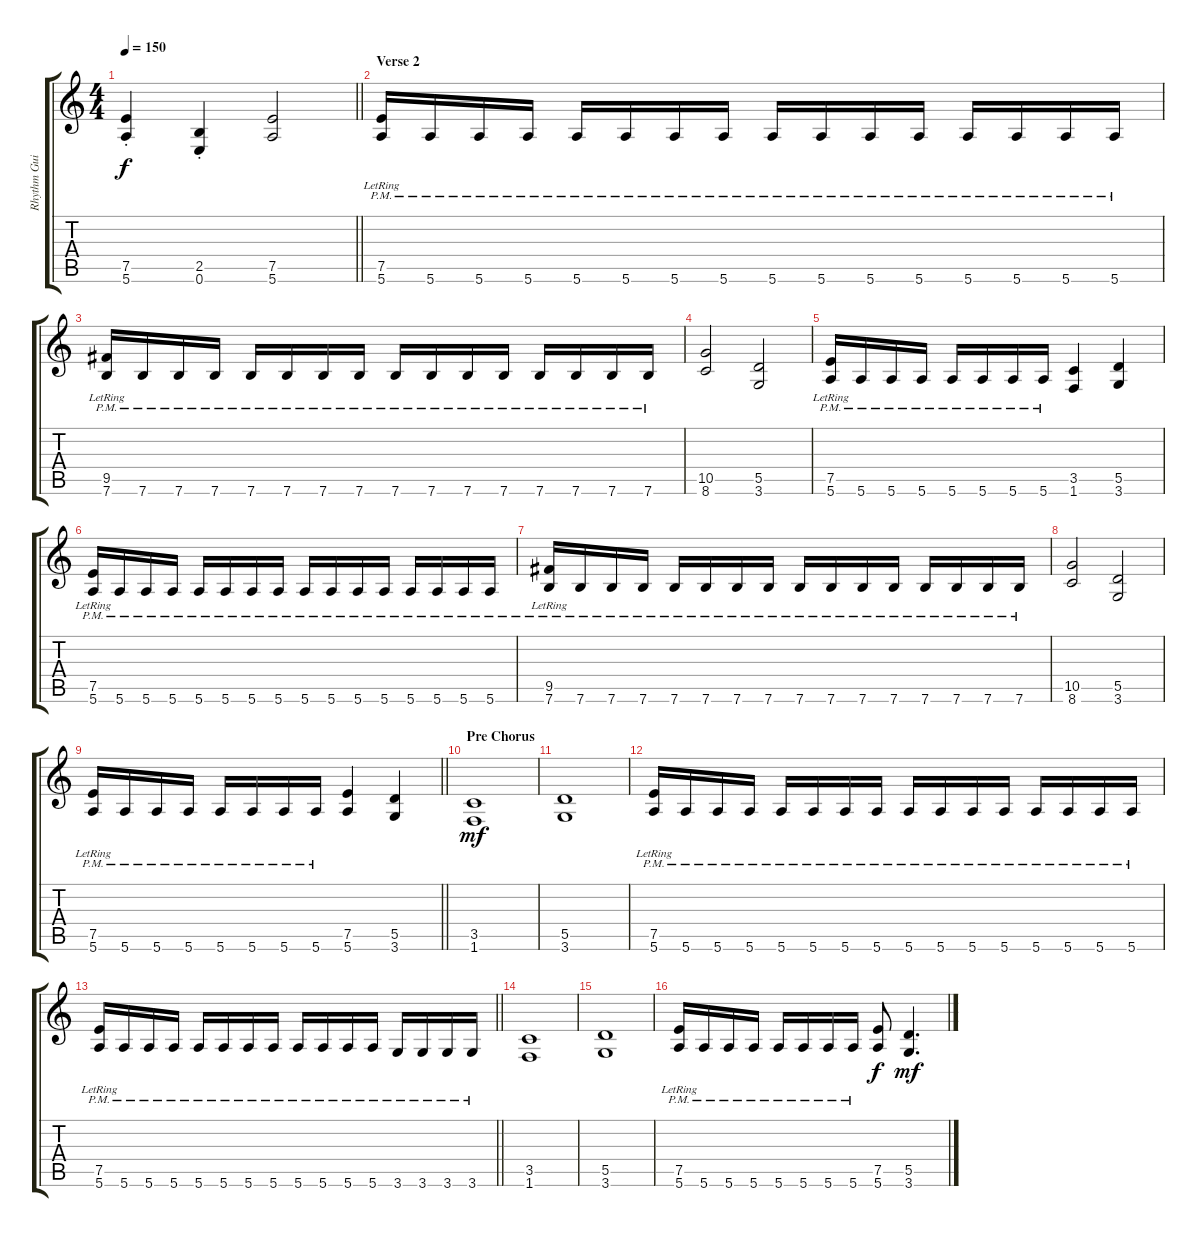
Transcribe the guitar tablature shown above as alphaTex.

\track ("Rhythm Guitar" "Rhythm Gui") {instrument distortionguitar}
\staff {score tabs}
\tuning (E4 B3 G3 D3 A2 E2) {hide}
\ts (4 4)
\tempo 150
\clef g2
\barLineRight lightlight
\ks c
(7.5{st} 5.6{st}).4{dy f} (2.5{st} 0.6{st}).4 (7.5 5.6).2 |
\section ("" "Verse 2")
(7.5{lr} 5.6{pm}).16 5.6{pm}.16 5.6{pm}.16 5.6{pm}.16 5.6{pm}.16 5.6{pm}.16 5.6{pm}.16 5.6{pm}.16 5.6{pm}.16 5.6{pm}.16 5.6{pm}.16 5.6{pm}.16 5.6{pm}.16 5.6{pm}.16 5.6{pm}.16 5.6{pm}.16 |
(9.5{lr} 7.6{pm}).16 7.6{pm}.16 7.6{pm}.16 7.6{pm}.16 7.6{pm}.16 7.6{pm}.16 7.6{pm}.16 7.6{pm}.16 7.6{pm}.16 7.6{pm}.16 7.6{pm}.16 7.6{pm}.16 7.6{pm}.16 7.6{pm}.16 7.6{pm}.16 7.6{pm}.16 |
(10.5 8.6).2 (5.5 3.6).2 |
(7.5{lr} 5.6{pm}).16 5.6{pm}.16 5.6{pm}.16 5.6{pm}.16 5.6{pm}.16 5.6{pm}.16 5.6{pm}.16 5.6{pm}.16 (3.5 1.6).4 (5.5 3.6).4 |
(7.5{lr} 5.6{pm}).16 5.6{pm}.16 5.6{pm}.16 5.6{pm}.16 5.6{pm}.16 5.6{pm}.16 5.6{pm}.16 5.6{pm}.16 5.6{pm}.16 5.6{pm}.16 5.6{pm}.16 5.6{pm}.16 5.6{pm}.16 5.6{pm}.16 5.6{pm}.16 5.6{pm}.16 |
(9.5{lr} 7.6{pm}).16 7.6{pm}.16 7.6{pm}.16 7.6{pm}.16 7.6{pm}.16 7.6{pm}.16 7.6{pm}.16 7.6{pm}.16 7.6{pm}.16 7.6{pm}.16 7.6{pm}.16 7.6{pm}.16 7.6{pm}.16 7.6{pm}.16 7.6{pm}.16 7.6{pm}.16 |
(10.5 8.6).2 (5.5 3.6).2 |
\barLineRight lightlight
(7.5{lr} 5.6{pm}).16 5.6{pm}.16 5.6{pm}.16 5.6{pm}.16 5.6{pm}.16 5.6{pm}.16 5.6{pm}.16 5.6{pm}.16 (7.5 5.6).4 (5.5 3.6).4 |
\section ("" "Pre Chorus")
(3.5 1.6).1{dy mf} |
(5.5 3.6).1 |
(7.5{lr} 5.6{pm}).16 5.6{pm}.16 5.6{pm}.16 5.6{pm}.16 5.6{pm}.16 5.6{pm}.16 5.6{pm}.16 5.6{pm}.16 5.6{pm}.16 5.6{pm}.16 5.6{pm}.16 5.6{pm}.16 5.6{pm}.16 5.6{pm}.16 5.6{pm}.16 5.6{pm}.16 |
\barLineRight lightlight
(7.5{lr} 5.6{pm}).16 5.6{pm}.16 5.6{pm}.16 5.6{pm}.16 5.6{pm}.16 5.6{pm}.16 5.6{pm}.16 5.6{pm}.16 5.6{pm}.16 5.6{pm}.16 5.6{pm}.16 5.6{pm}.16 3.6{pm}.16 3.6{pm}.16 3.6{pm}.16 3.6{pm}.16 |
(3.5 1.6).1 |
(5.5 3.6).1 |
(7.5{lr} 5.6{pm}).16 5.6{pm}.16 5.6{pm}.16 5.6{pm}.16 5.6{pm}.16 5.6{pm}.16 5.6{pm}.16 5.6{pm}.16 (7.5 5.6).8{dy f} (5.5 3.6).4{d dy mf}
